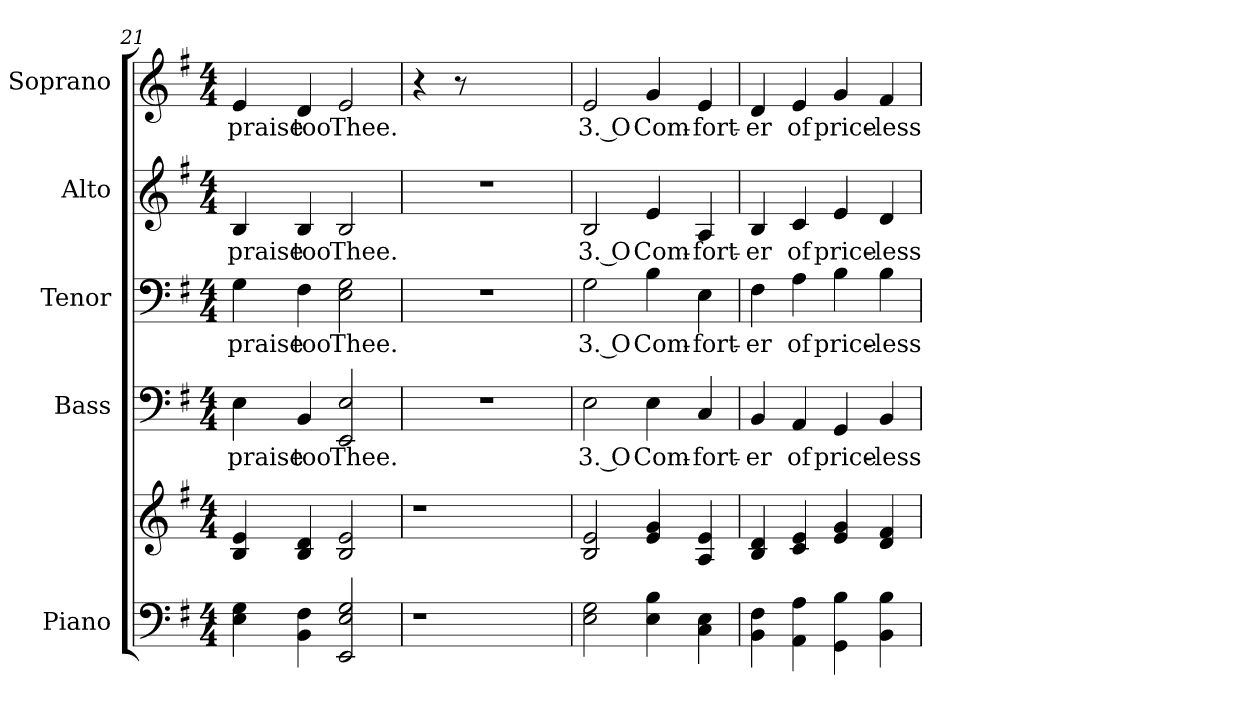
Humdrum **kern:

**kern	**kern	**kern	**text	**kern	**text	**kern	**text	**kern	**text
*part5	*part5	*part4	*part4	*part3	*part3	*part2	*part2	*part1	*part1
*staff6	*staff5	*staff4	*staff4	*staff3	*staff3	*staff2	*staff2	*staff1	*staff1
*I"Piano	*	*I"Bass	*	*I"Tenor	*	*I"Alto	*	*I"Soprano	*
*I'Pno.	*	*I'B.	*	*I'T.	*	*I'A.	*	*I'S.	*
*clefF4	*clefG2	*clefF4	*	*clefF4	*	*clefG2	*	*clefG2	*
*k[f#]	*k[f#]	*k[f#]	*	*k[f#]	*	*k[f#]	*	*k[f#]	*
*G:	*G:	*G:	*	*G:	*	*G:	*	*G:	*
*M4/4	*M4/4	*M4/4	*	*M4/4	*	*M4/4	*	*M4/4	*
=21	=21	=21	=21	=21	=21	=21	=21	=21	=21
!	!	!	!LO:LY:b:color=#000000	!	!	!	!	!	!
!	!	!	!	!	!LO:LY:b:color=#000000	!	!	!	!
!	!	!	!	!	!	!	!LO:LY:b:color=#000000	!	!
!	!	!	!	!	!	!	!	!	!LO:LY:b:color=#000000
4Ei\ 4Gi	4Bi/ 4ei	4Ei\	praise	4Gi\	praise	4Bi/	praise	4ei/	praise
!	!	!	!LO:LY:b:color=#000000	!	!	!	!	!	!
!	!	!	!	!	!LO:LY:b:color=#000000	!	!	!	!
!	!	!	!	!	!	!	!LO:LY:b:color=#000000	!	!
!	!	!	!	!	!	!	!	!	!LO:LY:b:color=#000000
4BBi\ 4F#i	4Bi/ 4di	4BBi/	too	4F#i\	too	4Bi/	too	4di/	too
!	!	!	!LO:LY:b:color=#000000	!	!	!	!	!	!
!	!	!	!	!	!LO:LY:b:color=#000000	!	!	!	!
!	!	!	!	!	!	!	!LO:LY:b:color=#000000	!	!
!	!	!	!	!	!	!	!	!	!LO:LY:b:color=#000000
2EEi/ 2Ei 2Gi	2Bi/ 2ei	2EEi/ 2Ei	Thee.	2Ei\ 2Gi	Thee.	2Bi/	Thee.	2ei/	Thee.
=22	=22	=22	=22	=22	=22	=22	=22	=22	=22
!LO:N:vis=1	!LO:N:vis=1	!LO:N:vis=1	!	!LO:N:vis=1	!	!LO:N:vis=1	!	!	!
4.r	4.r	1r	.	1r	.	1r	.	4r	.
.	.	.	.	.	.	.	.	8r	.
2ryy	2ryy	.	.	.	.	.	.	2ryy	.
8ryy	8ryy	.	.	.	.	.	.	8ryy	.
!!LO:PB:g=z
=23	=23	=23	=23	=23	=23	=23	=23	=23	=23
!	!	!	!LO:LY:b:color=#000000	!	!	!	!	!	!
!	!	!	!	!	!LO:LY:b:color=#000000	!	!	!	!
!	!	!	!	!	!	!	!LO:LY:b:color=#000000	!	!
!	!	!	!	!	!	!	!	!	!LO:LY:b:color=#000000
2Ei\ 2Gi	2Bi/ 2ei	2Ei\	3. O	2Gi\	3. O	2Bi/	3. O	2ei/	3. O
!	!	!	!LO:LY:b:color=#000000	!	!	!	!	!	!
!	!	!	!	!	!LO:LY:b:color=#000000	!	!	!	!
!	!	!	!	!	!	!	!LO:LY:b:color=#000000	!	!
!	!	!	!	!	!	!	!	!	!LO:LY:b:color=#000000
4Ei\ 4Bi	4ei/ 4gi	4Ei\	Com-	4Bi\	Com-	4ei/	Com-	4gi/	Com-
!	!	!	!LO:LY:b:color=#000000	!	!	!	!	!	!
!	!	!	!	!	!LO:LY:b:color=#000000	!	!	!	!
!	!	!	!	!	!	!	!LO:LY:b:color=#000000	!	!
!	!	!	!	!	!	!	!	!	!LO:LY:b:color=#000000
4Ci\ 4Ei	4Ai/ 4ei	4Ci/	-fort-	4Ei\	-fort-	4Ai/	-fort-	4ei/	-fort-
=24	=24	=24	=24	=24	=24	=24	=24	=24	=24
!	!	!	!LO:LY:b:color=#000000	!	!	!	!	!	!
!	!	!	!	!	!LO:LY:b:color=#000000	!	!	!	!
!	!	!	!	!	!	!	!LO:LY:b:color=#000000	!	!
!	!	!	!	!	!	!	!	!	!LO:LY:b:color=#000000
4BBi\ 4F#i	4Bi/ 4di	4BBi/	-er	4F#i\	-er	4Bi/	-er	4di/	-er
!	!	!	!LO:LY:b:color=#000000	!	!	!	!	!	!
!	!	!	!	!	!LO:LY:b:color=#000000	!	!	!	!
!	!	!	!	!	!	!	!LO:LY:b:color=#000000	!	!
!	!	!	!	!	!	!	!	!	!LO:LY:b:color=#000000
4AAi\ 4Ai	4ci/ 4ei	4AAi/	of	4Ai\	of	4ci/	of	4ei/	of
!	!	!	!LO:LY:b:color=#000000	!	!	!	!	!	!
!	!	!	!	!	!LO:LY:b:color=#000000	!	!	!	!
!	!	!	!	!	!	!	!LO:LY:b:color=#000000	!	!
!	!	!	!	!	!	!	!	!	!LO:LY:b:color=#000000
4GGi\ 4Bi	4ei/ 4gi	4GGi/	price-	4Bi\	price-	4ei/	price-	4gi/	price-
!	!	!	!LO:LY:b:color=#000000	!	!	!	!	!	!
!	!	!	!	!	!LO:LY:b:color=#000000	!	!	!	!
!	!	!	!	!	!	!	!LO:LY:b:color=#000000	!	!
!	!	!	!	!	!	!	!	!	!LO:LY:b:color=#000000
4BBi\ 4Bi	4di/ 4f#i	4BBi/	-less	4Bi\	-less	4di/	-less	4f#i/	-less
=	=	=	=	=	=	=	=	=	=
*-	*-	*-	*-	*-	*-	*-	*-	*-	*-
